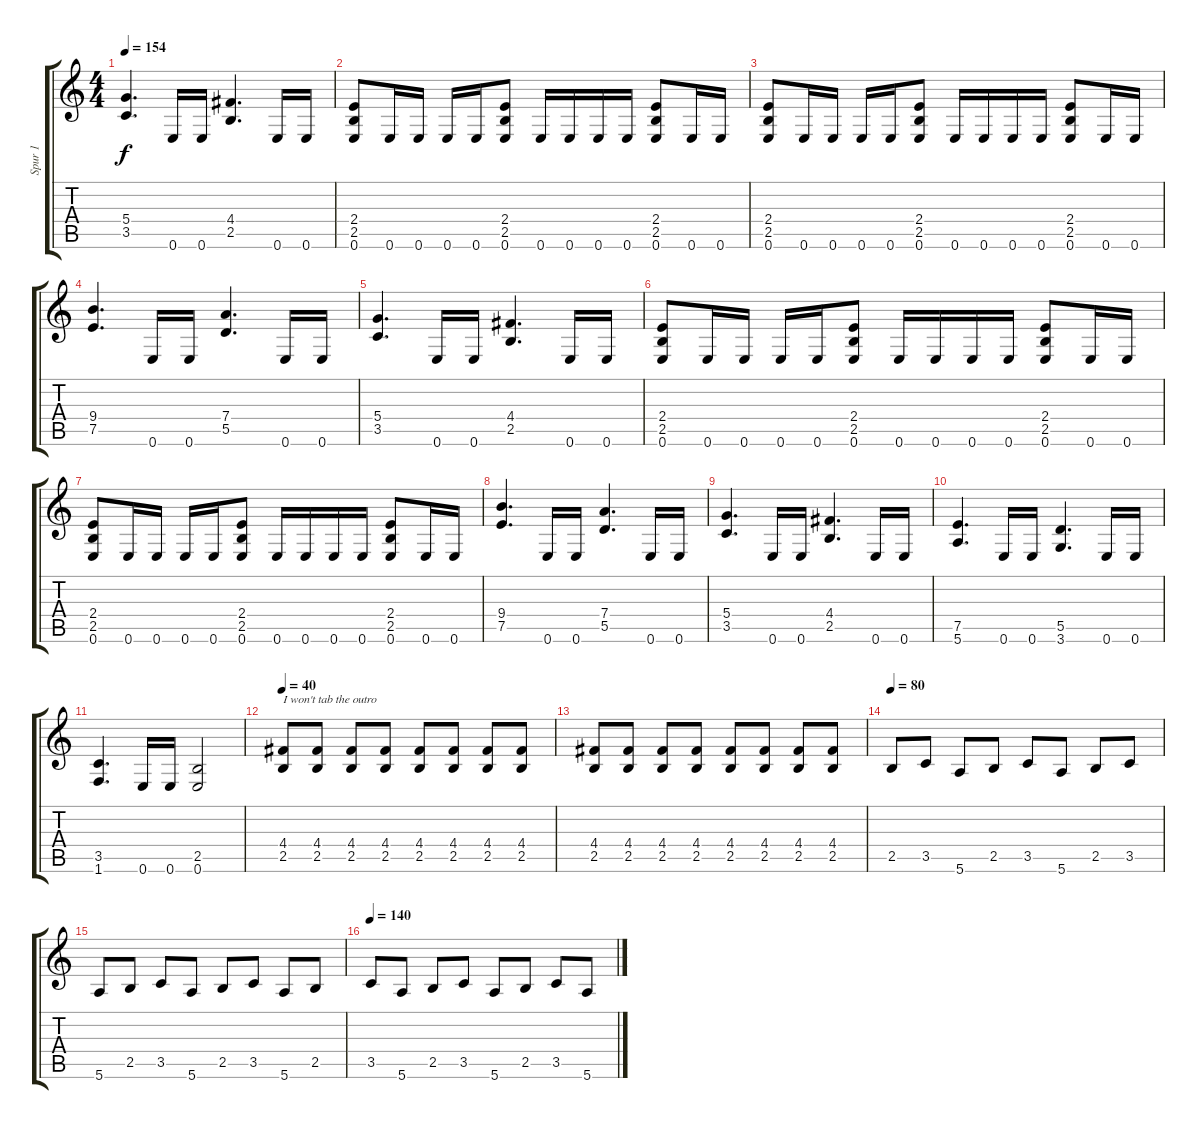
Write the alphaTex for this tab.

\track ("Spur 1" "Spur 1") {instrument distortionguitar}
\staff {score tabs}
\tuning (E4 B3 G3 D3 A2 E2) {hide}
\ts (4 4)
\tempo 154
\clef g2
\ks c
(5.4 3.5).4{d dy f} 0.6.16 0.6.16 (4.4 2.5).4{d} 0.6.16 0.6.16 |
(2.4 2.5 0.6).8 0.6.16 0.6.16 0.6.16 0.6.16 (2.4 2.5 0.6).8 0.6.16 0.6.16 0.6.16 0.6.16 (2.4 2.5 0.6).8 0.6.16 0.6.16 |
(2.4 2.5 0.6).8 0.6.16 0.6.16 0.6.16 0.6.16 (2.4 2.5 0.6).8 0.6.16 0.6.16 0.6.16 0.6.16 (2.4 2.5 0.6).8 0.6.16 0.6.16 |
(9.4 7.5).4{d} 0.6.16 0.6.16 (7.4 5.5).4{d} 0.6.16 0.6.16 |
(5.4 3.5).4{d} 0.6.16 0.6.16 (4.4 2.5).4{d} 0.6.16 0.6.16 |
(2.4 2.5 0.6).8 0.6.16 0.6.16 0.6.16 0.6.16 (2.4 2.5 0.6).8 0.6.16 0.6.16 0.6.16 0.6.16 (2.4 2.5 0.6).8 0.6.16 0.6.16 |
(2.4 2.5 0.6).8 0.6.16 0.6.16 0.6.16 0.6.16 (2.4 2.5 0.6).8 0.6.16 0.6.16 0.6.16 0.6.16 (2.4 2.5 0.6).8 0.6.16 0.6.16 |
(9.4 7.5).4{d} 0.6.16 0.6.16 (7.4 5.5).4{d} 0.6.16 0.6.16 |
(5.4 3.5).4{d} 0.6.16 0.6.16 (4.4 2.5).4{d} 0.6.16 0.6.16 |
(7.5 5.6).4{d} 0.6.16 0.6.16 (5.5 3.6).4{d} 0.6.16 0.6.16 |
(3.5 1.6).4{d} 0.6.16 0.6.16 (2.5 0.6).2 |
\tempo 40
(4.4 2.5).8{txt "I won't tab the outro"} (4.4 2.5).8 (4.4 2.5).8 (4.4 2.5).8 (4.4 2.5).8 (4.4 2.5).8 (4.4 2.5).8 (4.4 2.5).8 |
(4.4 2.5).8 (4.4 2.5).8 (4.4 2.5).8 (4.4 2.5).8 (4.4 2.5).8 (4.4 2.5).8 (4.4 2.5).8 (4.4 2.5).8 |
\tempo 80
2.5.8 3.5.8 5.6.8 2.5.8 3.5.8 5.6.8 2.5.8 3.5.8 |
5.6.8 2.5.8 3.5.8 5.6.8 2.5.8 3.5.8 5.6.8 2.5.8 |
\tempo 140
3.5.8 5.6.8 2.5.8 3.5.8 5.6.8 2.5.8 3.5.8 5.6.8
